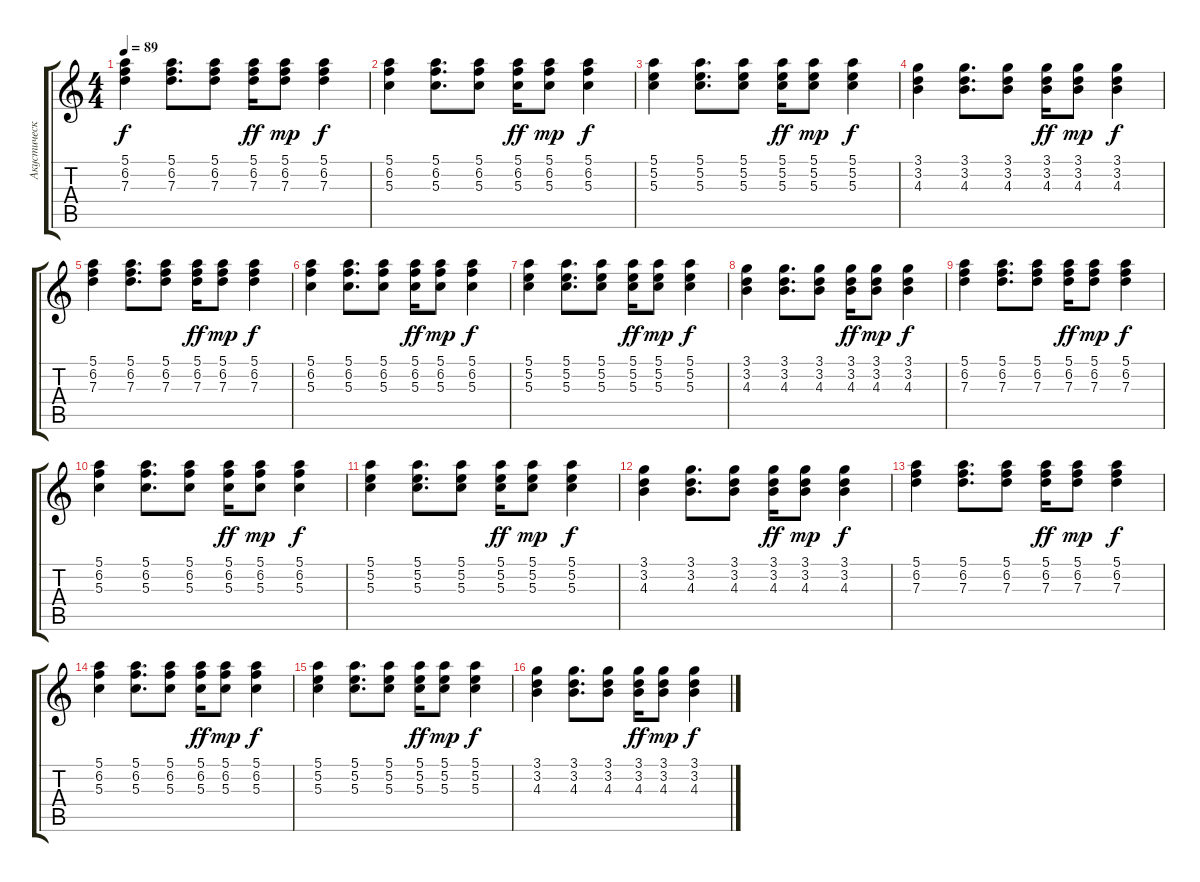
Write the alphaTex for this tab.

\track ("Акустическая Гитара " "Акустическ") {instrument acousticguitarsteel}
\staff {score tabs}
\tuning (E4 B3 G3 D3 A2 E2) {hide}
\ts (4 4)
\tempo 89
\clef g2
\ks c
(5.1 6.2 7.3).4{dy f} (5.1 6.2 7.3).8{d} (5.1 6.2 7.3).8 (5.1 6.2 7.3).16{dy ff} (5.1 6.2 7.3).8{dy mp} (5.1 6.2 7.3).4{dy f} |
(5.1 6.2 5.3).4 (5.1 6.2 5.3).8{d} (5.1 6.2 5.3).8 (5.1 6.2 5.3).16{dy ff} (5.1 6.2 5.3).8{dy mp} (5.1 6.2 5.3).4{dy f} |
(5.1 5.2 5.3).4 (5.1 5.2 5.3).8{d} (5.1 5.2 5.3).8 (5.1 5.2 5.3).16{dy ff} (5.1 5.2 5.3).8{dy mp} (5.1 5.2 5.3).4{dy f} |
(3.1 3.2 4.3).4 (3.1 3.2 4.3).8{d} (3.1 3.2 4.3).8 (3.1 3.2 4.3).16{dy ff} (3.1 3.2 4.3).8{dy mp} (3.1 3.2 4.3).4{dy f} |
(5.1 6.2 7.3).4 (5.1 6.2 7.3).8{d} (5.1 6.2 7.3).8 (5.1 6.2 7.3).16{dy ff} (5.1 6.2 7.3).8{dy mp} (5.1 6.2 7.3).4{dy f} |
(5.1 6.2 5.3).4 (5.1 6.2 5.3).8{d} (5.1 6.2 5.3).8 (5.1 6.2 5.3).16{dy ff} (5.1 6.2 5.3).8{dy mp} (5.1 6.2 5.3).4{dy f} |
(5.1 5.2 5.3).4 (5.1 5.2 5.3).8{d} (5.1 5.2 5.3).8 (5.1 5.2 5.3).16{dy ff} (5.1 5.2 5.3).8{dy mp} (5.1 5.2 5.3).4{dy f} |
(3.1 3.2 4.3).4 (3.1 3.2 4.3).8{d} (3.1 3.2 4.3).8 (3.1 3.2 4.3).16{dy ff} (3.1 3.2 4.3).8{dy mp} (3.1 3.2 4.3).4{dy f} |
(5.1 6.2 7.3).4 (5.1 6.2 7.3).8{d} (5.1 6.2 7.3).8 (5.1 6.2 7.3).16{dy ff} (5.1 6.2 7.3).8{dy mp} (5.1 6.2 7.3).4{dy f} |
(5.1 6.2 5.3).4 (5.1 6.2 5.3).8{d} (5.1 6.2 5.3).8 (5.1 6.2 5.3).16{dy ff} (5.1 6.2 5.3).8{dy mp} (5.1 6.2 5.3).4{dy f} |
(5.1 5.2 5.3).4 (5.1 5.2 5.3).8{d} (5.1 5.2 5.3).8 (5.1 5.2 5.3).16{dy ff} (5.1 5.2 5.3).8{dy mp} (5.1 5.2 5.3).4{dy f} |
(3.1 3.2 4.3).4 (3.1 3.2 4.3).8{d} (3.1 3.2 4.3).8 (3.1 3.2 4.3).16{dy ff} (3.1 3.2 4.3).8{dy mp} (3.1 3.2 4.3).4{dy f} |
(5.1 6.2 7.3).4 (5.1 6.2 7.3).8{d} (5.1 6.2 7.3).8 (5.1 6.2 7.3).16{dy ff} (5.1 6.2 7.3).8{dy mp} (5.1 6.2 7.3).4{dy f} |
(5.1 6.2 5.3).4 (5.1 6.2 5.3).8{d} (5.1 6.2 5.3).8 (5.1 6.2 5.3).16{dy ff} (5.1 6.2 5.3).8{dy mp} (5.1 6.2 5.3).4{dy f} |
(5.1 5.2 5.3).4 (5.1 5.2 5.3).8{d} (5.1 5.2 5.3).8 (5.1 5.2 5.3).16{dy ff} (5.1 5.2 5.3).8{dy mp} (5.1 5.2 5.3).4{dy f} |
(3.1 3.2 4.3).4 (3.1 3.2 4.3).8{d} (3.1 3.2 4.3).8 (3.1 3.2 4.3).16{dy ff} (3.1 3.2 4.3).8{dy mp} (3.1 3.2 4.3).4{dy f}
